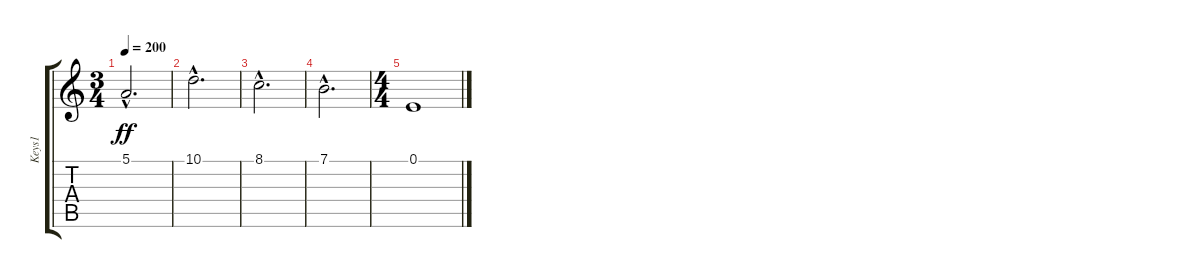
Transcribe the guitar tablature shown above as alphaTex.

\track ("Keys1" "Keys1") {instrument stringensemble1}
\staff {score tabs}
\tuning (E4 B3 G3 D3 A2 E2) {hide}
\ts (3 4)
\tempo 200
\clef g2
\ks c
5.1{hac}.2{d dy ff} |
10.1{hac}.2{d} |
8.1{hac}.2{d} |
7.1{hac}.2{d} |
\ts (4 4)
0.1.1
